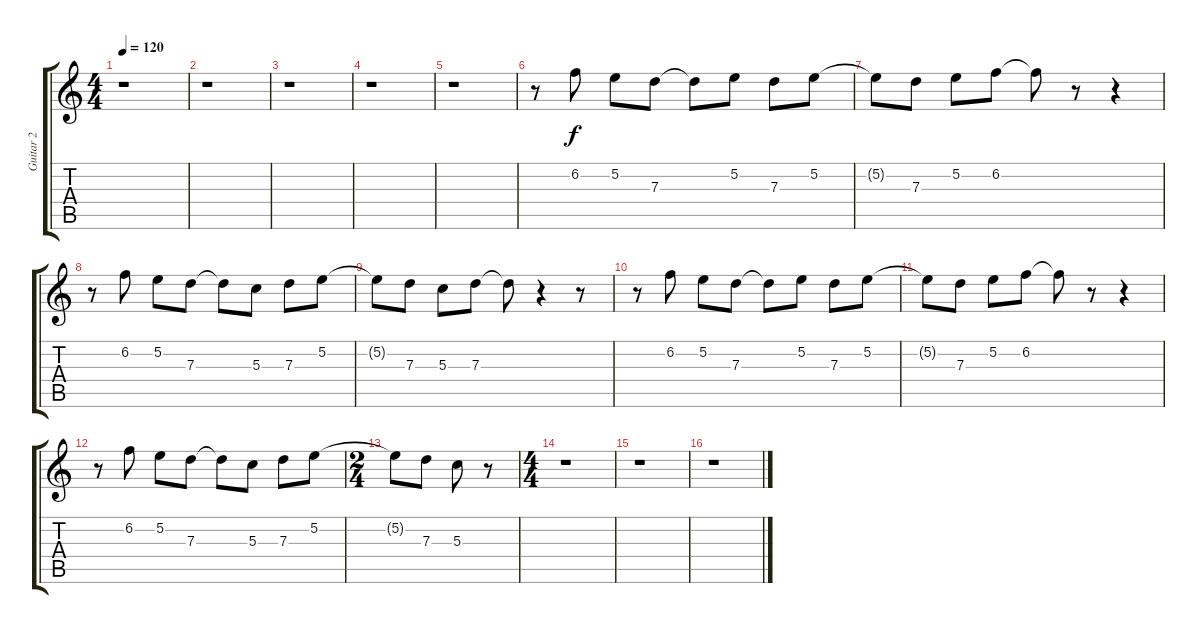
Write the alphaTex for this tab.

\track ("Guitar 2" "Guitar 2") {instrument distortionguitar}
\staff {score tabs}
\tuning (E4 B3 G3 D3 A2 E2) {hide}
\ts (4 4)
\tempo 120
\clef g2
\ks c
r.1{dy f} |
r.1 |
r.1 |
r.1 |
r.1 |
r.8 6.2.8 5.2.8 7.3.8 7.3{t}.8 5.2.8 7.3.8 5.2.8 |
5.2{t}.8 7.3.8 5.2.8 6.2.8 6.2{t}.8 r.8 r.4 |
r.8 6.2.8 5.2.8 7.3.8 7.3{t}.8 5.3.8 7.3.8 5.2.8 |
5.2{t}.8 7.3.8 5.3.8 7.3.8 7.3{t}.8 r.4 r.8 |
r.8 6.2.8 5.2.8 7.3.8 7.3{t}.8 5.2.8 7.3.8 5.2.8 |
5.2{t}.8 7.3.8 5.2.8 6.2.8 6.2{t}.8 r.8 r.4 |
r.8 6.2.8 5.2.8 7.3.8 7.3{t}.8 5.3.8 7.3.8 5.2.8 |
\ts (2 4)
5.2{t}.8 7.3.8 5.3.8 r.8 |
\ts (4 4)
r.1 |
r.1 |
r.1
